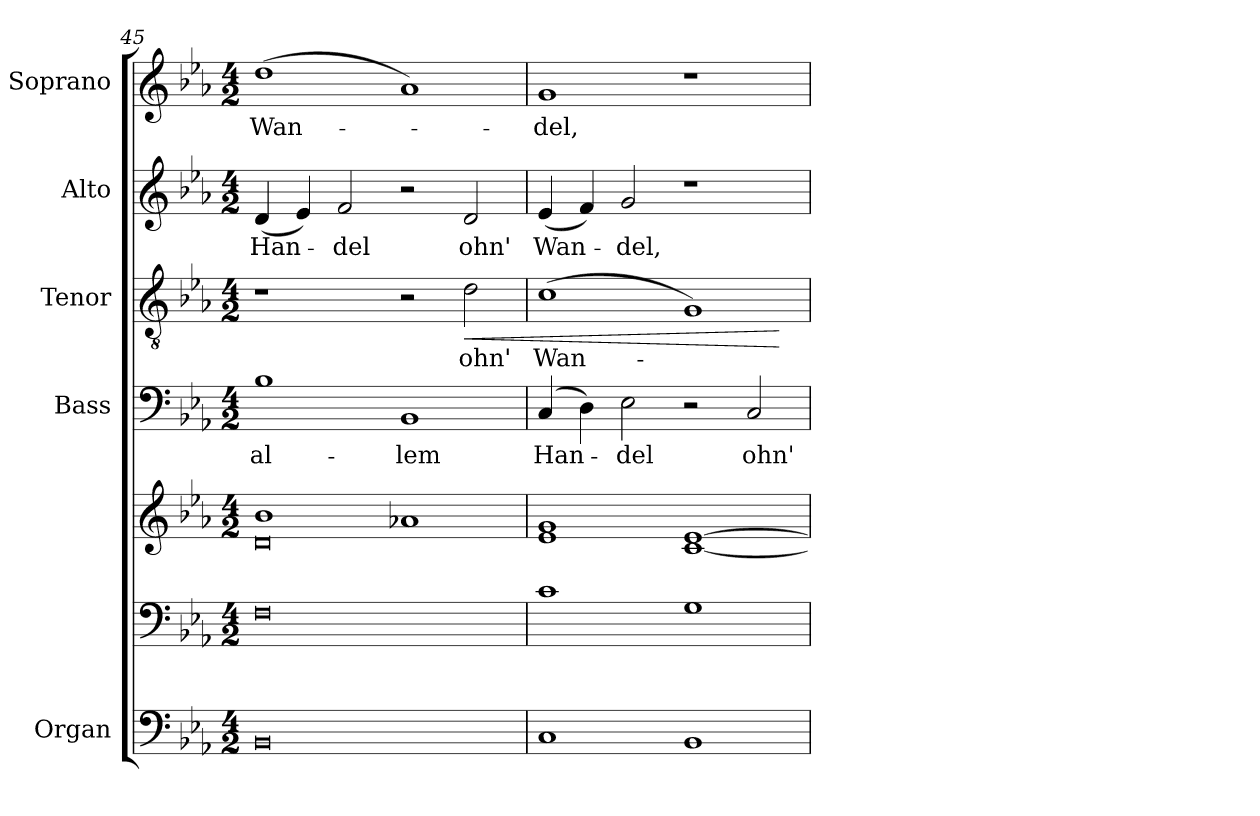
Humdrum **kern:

**kern	**kern	**kern	**kern	**text	**kern	**text	**dynam	**kern	**text	**kern	**text
*part5	*part5	*part5	*part4	*part4	*part3	*part3	*part3	*part2	*part2	*part1	*part1
*staff7	*staff6	*staff5	*staff4	*staff4	*staff3	*staff3	*staff3	*staff2	*staff2	*staff1	*staff1
*I"Organ	*	*	*I"Bass	*	*I"Tenor	*	*	*I"Alto	*	*I"Soprano	*
*	*	*	*	*	*	*	*	*	*	*I'Pno	*
*clefF4	*clefF4	*clefG2	*clefF4	*	*clefGv2	*	*	*clefG2	*	*clefG2	*
*k[b-e-a-]	*k[b-e-a-]	*k[b-e-a-]	*k[b-e-a-]	*	*k[b-e-a-]	*	*	*k[b-e-a-]	*	*k[b-e-a-]	*
*E-:	*E-:	*E-:	*E-:	*	*E-:	*	*	*E-:	*	*E-:	*
*M4/2	*M4/2	*M4/2	*M4/2	*	*M4/2	*	*	*M4/2	*	*M4/2	*
=45	=45	=45	=45	=45	=45	=45	=45	=45	=45	=45	=45
*	*	*^	*	*	*	*	*	*	*	*	*
!	!	!	!	!	!LO:LY:b	!	!	!	!	!LO:LY:b	!	!LO:LY:b
0BB-	0F	1b-	0d	1B-	al-	1r	.	.	(<4d/	Han-	(>1dd	Wan-
.	.	.	.	.	.	.	.	.	4e-/)	.	.	.
!	!	!	!	!	!	!	!	!	!	!LO:LY:b	!	!
.	.	.	.	.	.	.	.	.	2f/	-del	.	.
!	!	!	!	!	!LO:LY:b	!	!	!	!	!	!	!
.	.	1a-X	.	1BB-	-lem	2r	.	.	2r	.	1a-)	.
!	!	!	!	!	!	!	!LO:LY:b	!LO:HP:b	!	!LO:LY:b	!	!
.	.	.	.	.	.	2d\	ohn'	<	2d/	ohn'	.	.
=46	=46	=46	=46	=46	=46	=46	=46	=46	=46	=46	=46	=46
!	!	!	!	!	!LO:LY:b	!	!LO:LY:b	!	!	!LO:LY:b	!	!LO:LY:b
1C	1c	1g	1e-	(>4C/	Han-	(>1c	Wan-	.	(<4e-/	Wan-	1g	-del,
.	.	.	.	4D\)	.	.	.	.	4f/)	.	.	.
!	!	!	!	!	!LO:LY:b	!	!	!	!	!LO:LY:b	!	!
.	.	.	.	2E-\	-del	.	.	.	2g/	-del,	.	.
1BB-	1G	[1e-	[1c	2r	.	1G)	.	.	1r	.	1r	.
!	!	!	!	!	!LO:LY:b	!	!	!	!	!	!	!
.	.	.	.	2C/	ohn'	.	.	.	.	.	.	.
*	*	*v	*v	*	*	*	*	*	*	*	*	*
.	.	.	.	.	.	.	[	.	.	.	.
=	=	=	=	=	=	=	=	=	=	=	=
*-	*-	*-	*-	*-	*-	*-	*-	*-	*-	*-	*-
